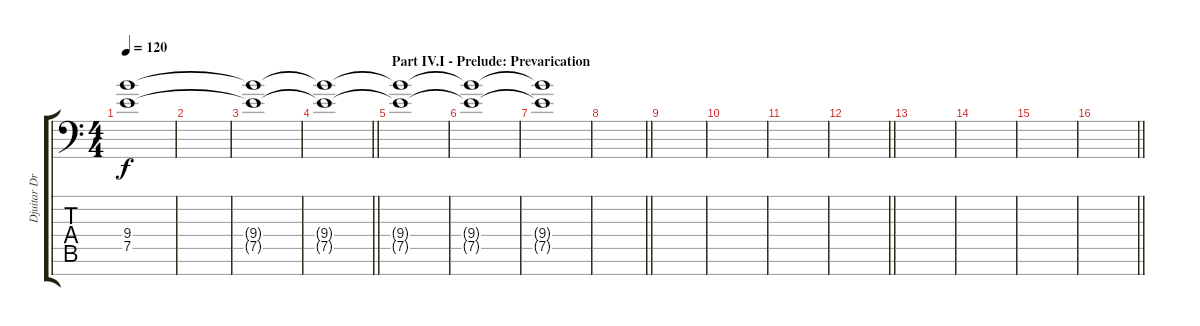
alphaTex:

\track ("Djuitar Dropped A" "Djuitar Dr") {instrument distortionguitar}
\staff {score tabs}
\tuning (E4 B3 G3 D3 A2 E2 A1) {hide}
\ts (4 4)
\section ("" "")
\tempo 120
\clef f4
\ks c
(9.4{t} 7.5{t}).1{dy f} |
|
(9.4{t} 7.5{t}).1{volume 0} |
\barLineRight lightlight
(9.4{t} 7.5{t}).1 |
\section ("" "Part IV.I - Prelude: Prevarication")
(9.4{t} 7.5{t}).1 |
(9.4{t} 7.5{t}).1 |
(9.4{t} 7.5{t}).1 |
\barLineRight lightlight
|
|
|
|
\barLineRight lightlight
|
|
|
|
\barLineRight lightlight
